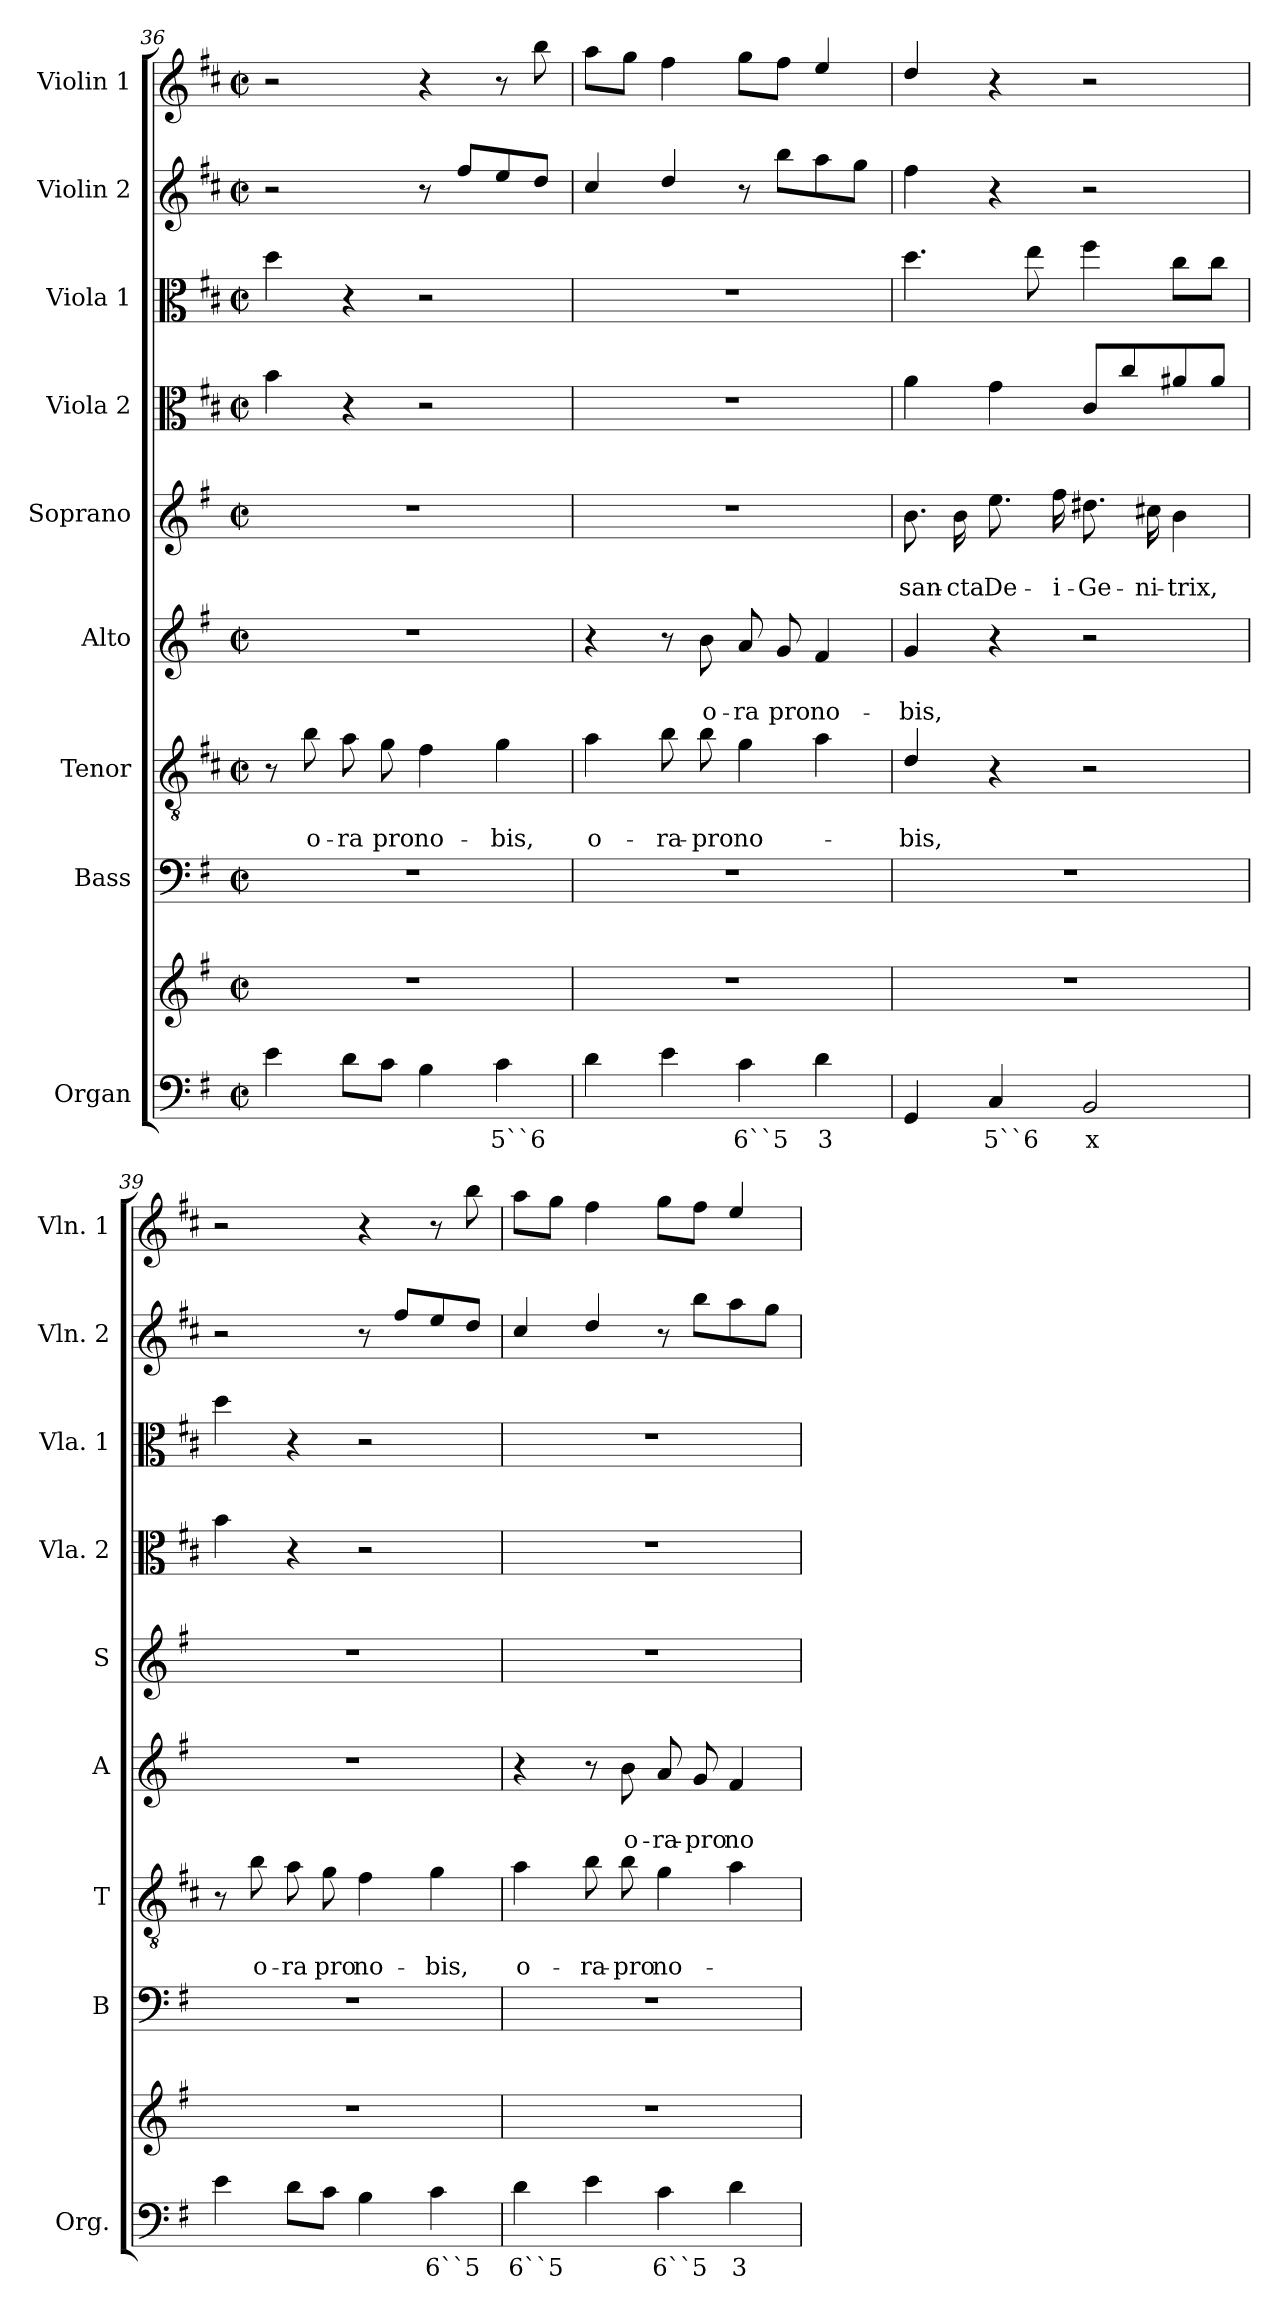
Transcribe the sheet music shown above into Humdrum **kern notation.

**kern	**text	**kern	**kern	**kern	**text	**text	**kern	**text	**text	**kern	**text	**text	**kern	**kern	**kern	**kern
*part9	*part9	*part9	*part8	*part7	*part7	*part7	*part6	*part6	*part6	*part5	*part5	*part5	*part4	*part3	*part2	*part1
*staff10	*staff10	*staff9	*staff8	*staff7	*staff7	*staff7	*staff6	*staff6	*staff6	*staff5	*staff5	*staff5	*staff4	*staff3	*staff2	*staff1
*I"Organ	*	*	*I"Bass	*I"Tenor	*	*	*I"Alto	*	*	*I"Soprano	*	*	*I"Viola 2	*I"Viola 1	*I"Violin 2	*I"Violin 1
*I'Org.	*	*	*I'B	*I'T	*	*	*I'A	*	*	*I'S	*	*	*I'Vla. 2	*I'Vla. 1	*I'Vln. 2	*I'Vln. 1
*clefF4	*	*clefG2	*clefF4	*clefGv2	*	*	*clefG2	*	*	*clefG2	*	*	*clefC3	*clefC3	*clefG2	*clefG2
*	*	*	*	*ITrd4c7	*	*	*	*	*	*	*	*	*ITrd4c7	*ITrd4c7	*ITrd4c7	*ITrd4c7
*k[f#]	*	*k[f#]	*k[f#]	*k[f#]	*	*	*k[f#]	*	*	*k[f#]	*	*	*k[f#]	*k[f#]	*k[f#]	*k[f#]
*G:	*	*G:	*G:	*G:	*	*	*G:	*	*	*G:	*	*	*G:	*G:	*G:	*G:
*M2/2	*	*M2/2	*M2/2	*M2/2	*	*	*M2/2	*	*	*M2/2	*	*	*M2/2	*M2/2	*M2/2	*M2/2
*met(c|)	*	*met(c|)	*met(c|)	*met(c|)	*	*	*met(c|)	*	*	*met(c|)	*	*	*met(c|)	*met(c|)	*met(c|)	*met(c|)
=36	=36	=36	=36	=36	=36	=36	=36	=36	=36	=36	=36	=36	=36	=36	=36	=36
4e\	.	1r	1r	8r	.	.	1r	.	.	1r	.	.	4e\	4g\	2r	2r
!	!	!	!	!	!	!LO:LY:b	!	!	!	!	!	!	!	!	!	!
.	.	.	.	8e\	.	o-	.	.	.	.	.	.	.	.	.	.
!	!	!	!	!	!	!LO:LY:b	!	!	!	!	!	!	!	!	!	!
8d\L	.	.	.	8d\	.	-ra	.	.	.	.	.	.	4r	4r	.	.
!	!	!	!	!	!	!LO:LY:b	!	!	!	!	!	!	!	!	!	!
8c\J	.	.	.	8c\	.	pro	.	.	.	.	.	.	.	.	.	.
!	!	!	!	!	!	!LO:LY:b	!	!	!	!	!	!	!	!	!	!
4B\	.	.	.	4B\	.	no-	.	.	.	.	.	.	2r	2r	8r	4r
.	.	.	.	.	.	.	.	.	.	.	.	.	.	.	8b/L	.
!	!LO:LY:b	!	!	!	!	!LO:LY:b	!	!	!	!	!	!	!	!	!	!
4c\	5``6	.	.	4c\	.	-bis,	.	.	.	.	.	.	.	.	8a/	8r
.	.	.	.	.	.	.	.	.	.	.	.	.	.	.	8g/J	8ee\
=37	=37	=37	=37	=37	=37	=37	=37	=37	=37	=37	=37	=37	=37	=37	=37	=37
!	!	!	!	!	!	!LO:LY:b	!	!	!	!	!	!	!	!	!	!
4d\	.	1r	1r	4d\	.	o-	4r	.	.	1r	.	.	1r	1r	4f#/	8dd\L
.	.	.	.	.	.	.	.	.	.	.	.	.	.	.	.	8cc\J
!	!	!	!	!	!	!LO:LY:b	!	!	!	!	!	!	!	!	!	!
4e\	.	.	.	8e\	.	-ra-	8r	.	.	.	.	.	.	.	4g/	4b\
!	!	!	!	!	!	!LO:LY:b	!	!	!LO:LY:b	!	!	!	!	!	!	!
.	.	.	.	8e\	.	-pro	8b\	.	o-	.	.	.	.	.	.	.
!	!LO:LY:b	!	!	!	!	!LO:LY:b	!	!	!LO:LY:b	!	!	!	!	!	!	!
4c\	6``5	.	.	4c\	.	no-	8a/	.	-ra	.	.	.	.	.	8r	8cc\L
!	!	!	!	!	!	!	!	!	!LO:LY:b	!	!	!	!	!	!	!
.	.	.	.	.	.	.	8g/	.	pro	.	.	.	.	.	8ee\L	8b\J
!	!LO:LY:b	!	!	!	!	!	!	!	!LO:LY:b	!	!	!	!	!	!	!
4d\	3	.	.	4d\	.	.	4f#/	.	no-	.	.	.	.	.	8dd\	4a/
.	.	.	.	.	.	.	.	.	.	.	.	.	.	.	8cc\J	.
=38	=38	=38	=38	=38	=38	=38	=38	=38	=38	=38	=38	=38	=38	=38	=38	=38
!	!	!	!	!	!	!LO:LY:b	!	!	!LO:LY:b	!	!	!LO:LY:b	!	!	!	!
4GG/	.	1r	1r	4G/	.	-bis,	4g/	.	-bis,	8.b\	.	san-	4d\	4.g\	4b\	4g/
!	!	!	!	!	!	!	!	!	!	!	!	!LO:LY:b	!	!	!	!
.	.	.	.	.	.	.	.	.	.	16b\	.	-cta	.	.	.	.
!	!LO:LY:b	!	!	!	!	!	!	!	!	!	!	!LO:LY:b	!	!	!	!
4C/	5``6	.	.	4r	.	.	4r	.	.	8.ee\	.	De-	4c\	.	4r	4r
.	.	.	.	.	.	.	.	.	.	.	.	.	.	8a\	.	.
!	!	!	!	!	!	!	!	!	!	!	!	!LO:LY:b	!	!	!	!
.	.	.	.	.	.	.	.	.	.	16ff#\	.	-i-	.	.	.	.
!	!LO:LY:b	!	!	!	!	!	!	!	!	!	!	!LO:LY:b	!	!	!	!
2BB/	x	.	.	2r	.	.	2r	.	.	8.dd#X\	.	-Ge-	8F#/L	4b\	2r	2r
.	.	.	.	.	.	.	.	.	.	.	.	.	8f#/	.	.	.
!	!	!	!	!	!	!	!	!	!	!	!	!LO:LY:b	!	!	!	!
.	.	.	.	.	.	.	.	.	.	16cc#X\	.	-ni-	.	.	.	.
!	!	!	!	!	!	!	!	!	!	!	!	!LO:LY:b	!	!	!	!
.	.	.	.	.	.	.	.	.	.	4b\	.	-trix,	8d#X/	8f#\L	.	.
.	.	.	.	.	.	.	.	.	.	.	.	.	8d#/J	8f#\J	.	.
=39	=39	=39	=39	=39	=39	=39	=39	=39	=39	=39	=39	=39	=39	=39	=39	=39
4e\	.	1r	1r	8r	.	.	1r	.	.	1r	.	.	4e\	4g\	2r	2r
!	!	!	!	!	!	!LO:LY:b	!	!	!	!	!	!	!	!	!	!
.	.	.	.	8e\	.	o-	.	.	.	.	.	.	.	.	.	.
!	!	!	!	!	!	!LO:LY:b	!	!	!	!	!	!	!	!	!	!
8d\L	.	.	.	8d\	.	-ra	.	.	.	.	.	.	4r	4r	.	.
!	!	!	!	!	!	!LO:LY:b	!	!	!	!	!	!	!	!	!	!
8c\J	.	.	.	8c\	.	pro	.	.	.	.	.	.	.	.	.	.
!	!	!	!	!	!	!LO:LY:b	!	!	!	!	!	!	!	!	!	!
4B\	.	.	.	4B\	.	no-	.	.	.	.	.	.	2r	2r	8r	4r
.	.	.	.	.	.	.	.	.	.	.	.	.	.	.	8b/L	.
!	!LO:LY:b	!	!	!	!	!LO:LY:b	!	!	!	!	!	!	!	!	!	!
4c\	6``5	.	.	4c\	.	-bis,	.	.	.	.	.	.	.	.	8a/	8r
.	.	.	.	.	.	.	.	.	.	.	.	.	.	.	8g/J	8ee\
!!LO:PB:g=z
=40	=40	=40	=40	=40	=40	=40	=40	=40	=40	=40	=40	=40	=40	=40	=40	=40
!	!LO:LY:b	!	!	!	!	!LO:LY:b	!	!	!	!	!	!	!	!	!	!
4d\	6``5	1r	1r	4d\	.	o-	4r	.	.	1r	.	.	1r	1r	4f#/	8dd\L
.	.	.	.	.	.	.	.	.	.	.	.	.	.	.	.	8cc\J
!	!	!	!	!	!	!LO:LY:b	!	!	!	!	!	!	!	!	!	!
4e\	.	.	.	8e\	.	-ra-	8r	.	.	.	.	.	.	.	4g/	4b\
!	!	!	!	!	!	!LO:LY:b	!	!	!LO:LY:b	!	!	!	!	!	!	!
.	.	.	.	8e\	.	-pro	8b\	.	o-	.	.	.	.	.	.	.
!	!LO:LY:b	!	!	!	!	!LO:LY:b	!	!	!LO:LY:b	!	!	!	!	!	!	!
4c\	6``5	.	.	4c\	.	no-	8a/	.	-ra-	.	.	.	.	.	8r	8cc\L
!	!	!	!	!	!	!	!	!	!LO:LY:b	!	!	!	!	!	!	!
.	.	.	.	.	.	.	8g/	.	-pro	.	.	.	.	.	8ee\L	8b\J
!	!LO:LY:b	!	!	!	!	!	!	!	!LO:LY:b	!	!	!	!	!	!	!
4d\	3	.	.	4d\	.	.	4f#/	.	no-	.	.	.	.	.	8dd\	4a/
.	.	.	.	.	.	.	.	.	.	.	.	.	.	.	8cc\J	.
=	=	=	=	=	=	=	=	=	=	=	=	=	=	=	=	=
*-	*-	*-	*-	*-	*-	*-	*-	*-	*-	*-	*-	*-	*-	*-	*-	*-
